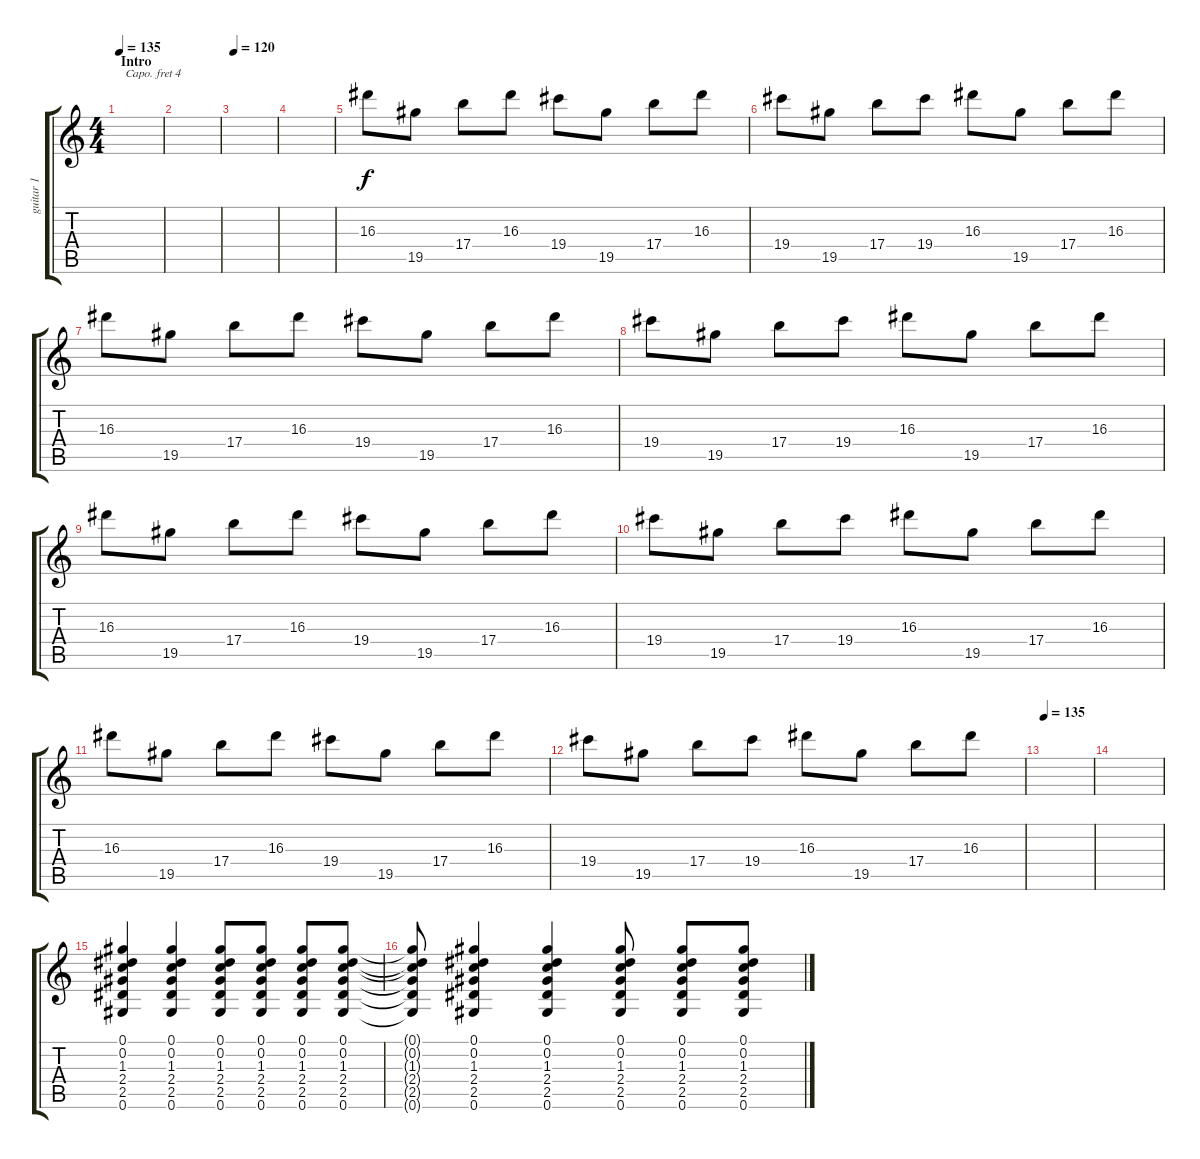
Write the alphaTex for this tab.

\track ("guitar 1 " "guitar 1 ") {instrument electricguitarjazz}
\staff {score tabs}
\capo 4
\tuning (E4 B3 G3 D3 A2 E2) {hide}
\ts (4 4)
\section ("" "Intro")
\tempo 135
\tempo 120
\tempo 135
\clef g2
\ks c
|
|
\tempo 120
|
|
16.3.8 19.5.8 17.4.8 16.3.8 19.4.8 19.5.8 17.4.8 16.3.8 |
19.4.8 19.5.8 17.4.8 19.4.8 16.3.8 19.5.8 17.4.8 16.3.8 |
16.3.8 19.5.8 17.4.8 16.3.8 19.4.8 19.5.8 17.4.8 16.3.8 |
19.4.8 19.5.8 17.4.8 19.4.8 16.3.8 19.5.8 17.4.8 16.3.8 |
16.3.8 19.5.8 17.4.8 16.3.8 19.4.8 19.5.8 17.4.8 16.3.8 |
19.4.8 19.5.8 17.4.8 19.4.8 16.3.8 19.5.8 17.4.8 16.3.8 |
16.3.8 19.5.8 17.4.8 16.3.8 19.4.8 19.5.8 17.4.8 16.3.8 |
19.4.8 19.5.8 17.4.8 19.4.8 16.3.8 19.5.8 17.4.8 16.3.8 |
\tempo 135
|
|
(0.1 0.2 1.3 2.4 2.5 0.6).4{volume 6 balance 11 instrument overdrivenguitar} (0.1 0.2 1.3 2.4 2.5 0.6).4 (0.1 0.2 1.3 2.4 2.5 0.6).8 (0.1 0.2 1.3 2.4 2.5 0.6).8 (0.1 0.2 1.3 2.4 2.5 0.6).8 (0.1 0.2 1.3 2.4 2.5 0.6).8 |
(0.1{t} 0.2{t} 1.3{t} 2.4{t} 2.5{t} 0.6{t}).8 (0.1 0.2 1.3 2.4 2.5 0.6).4 (0.1 0.2 1.3 2.4 2.5 0.6).4 (0.1 0.2 1.3 2.4 2.5 0.6).8 (0.1 0.2 1.3 2.4 2.5 0.6).8 (0.1 0.2 1.3 2.4 2.5 0.6).8
